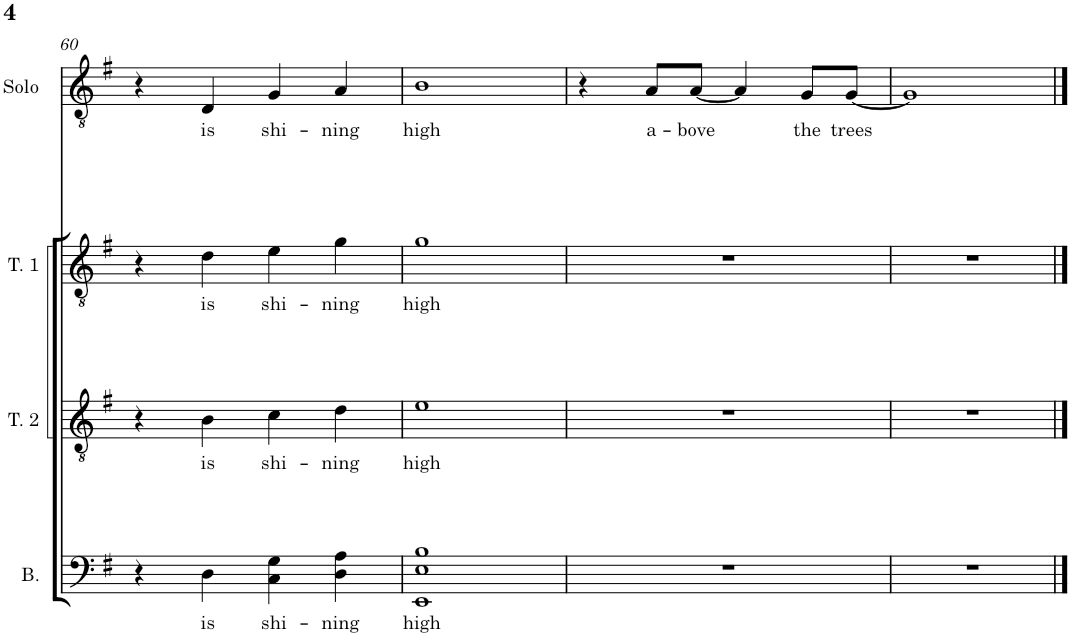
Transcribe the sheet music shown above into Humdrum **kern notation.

**kern	**text	**kern	**text	**kern	**text	**kern	**text
*part4	*part4	*part3	*part3	*part2	*part2	*part1	*part1
*staff4	*staff4	*staff3	*staff3	*staff2	*staff2	*staff1	*staff1
*I"Bass	*	*I"Tenor 2	*	*I"Tenor 1	*	*I"Solo	*
*I'B.	*	*I'T. 2	*	*I'T. 1	*	*I'Solo	*
!!LO:PB:g=z
*clefF4	*	*clefGv2	*	*clefGv2	*	*clefGv2	*
*k[f#]	*	*k[f#]	*	*k[f#]	*	*k[f#]	*
*M4/4	*	*M4/4	*	*M4/4	*	*M4/4	*
=60	=60	=60	=60	=60	=60	=60	=60
4r	.	4r	.	4r	.	4r	.
!	!LO:LY:b	!	!LO:LY:b	!	!LO:LY:b	!	!LO:LY:b
4D\	is	4B\	is	4d\	is	4D/	is
!	!LO:LY:b	!	!LO:LY:b	!	!LO:LY:b	!	!LO:LY:b
4C\ 4G\	shi-	4c\	shi-	4e\	shi-	4G/	shi-
!	!LO:LY:b	!	!LO:LY:b	!	!LO:LY:b	!	!LO:LY:b
4D\ 4A\	-ning	4d\	-ning	4g\	-ning	4A/	-ning
=61	=61	=61	=61	=61	=61	=61	=61
!	!LO:LY:b	!	!LO:LY:b	!	!LO:LY:b	!	!LO:LY:b
1EE 1E 1B	high	1e	high	1g	high	1B	high
=62	=62	=62	=62	=62	=62	=62	=62
1r	.	1r	.	1r	.	4r	.
!	!	!	!	!	!	!	!LO:LY:b
.	.	.	.	.	.	8A/L	a-
!	!	!	!	!	!	!	!LO:LY:b
.	.	.	.	.	.	[8A/J	-bove
.	.	.	.	.	.	4A/]	.
!	!	!	!	!	!	!	!LO:LY:b
.	.	.	.	.	.	8G/L	the
!	!	!	!	!	!	!	!LO:LY:b
.	.	.	.	.	.	[8G/J	trees
=63	=63	=63	=63	=63	=63	=63	=63
1r	.	1r	.	1r	.	1G]	.
==	==	==	==	==	==	==	==
*-	*-	*-	*-	*-	*-	*-	*-
